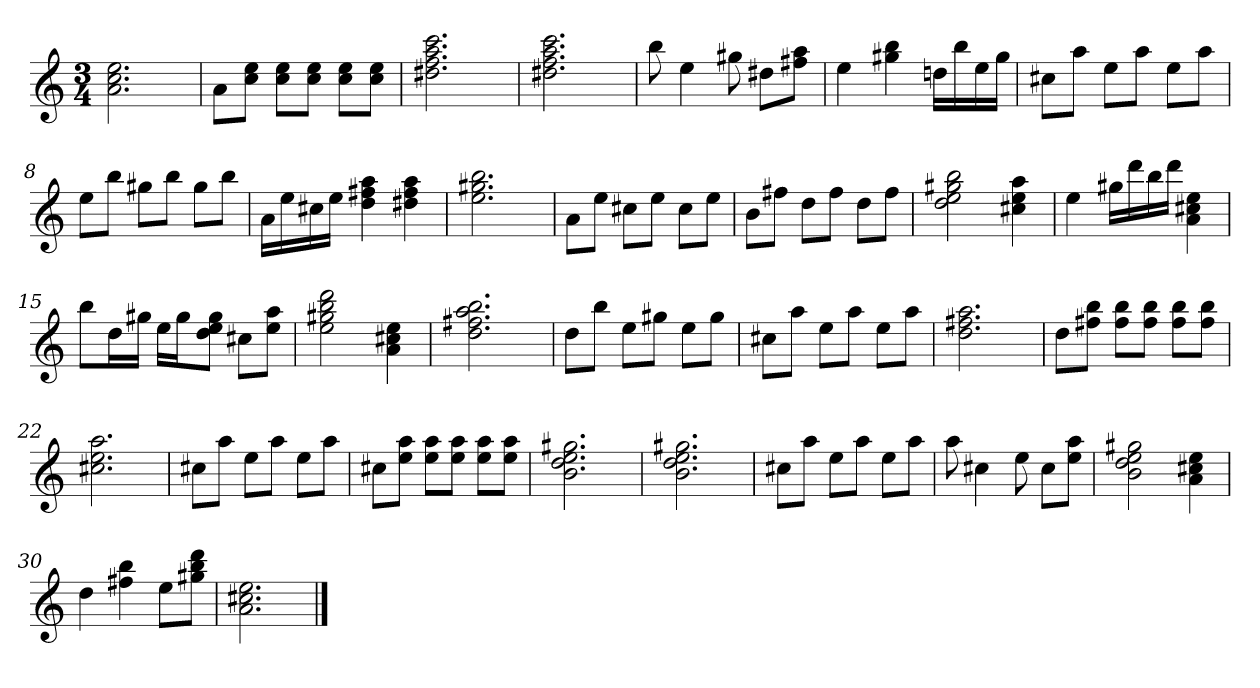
**kern
*part1
*staff1
*clefG2
*k[]
*M3/4
=1
2.a 2.cc 2.ee
=2
8aL
8cc 8eeJ
8cc 8eeL
8cc 8eeJ
8cc 8eeL
8cc 8eeJ
=3
2.dd#X 2.ff 2.aa 2.ccc
=4
2.dd#X 2.ff 2.aa 2.ccc
=5
8bb
4ee
8gg#X
8dd#XL
8ff#X 8aaJ
=6
4ee
4gg#X 4bb
16ddnLL
16bb
16ee
16gg#JJ
=7
8cc#XL
8aaJ
8eeL
8aaJ
8eeL
8aaJ
=8
8eeL
8bbJ
8gg#XL
8bbJ
8gg#L
8bbJ
=9
16aLL
16ee
16cc#X
16eeJJ
4dd 4ff#X 4aa
4dd#X 4ff# 4aa
=10
2.ee 2.gg#X 2.bb
=11
8aL
8eeJ
8cc#XL
8eeJ
8cc#L
8eeJ
=12
8bL
8ff#XJ
8ddL
8ff#J
8ddL
8ff#J
=13
2dd 2ee 2gg#X 2bb
4cc#X 4ee 4aa
=14
4ee
16gg#XLL
16ddd
16bb
16dddJJ
4a 4cc#X 4ee
=15
8bbL
16ddL
16gg#XJJ
16eeLL
16gg#J
8dd 8ee 8gg#J
8cc#XL
8ee 8aaJ
=16
2ee 2gg#X 2bb 2ddd
4a 4cc#X 4ee
=17
2.dd 2.ff#X 2.aa 2.bb
=18
8ddL
8bbJ
8eeL
8gg#XJ
8eeL
8gg#J
=19
8cc#XL
8aaJ
8eeL
8aaJ
8eeL
8aaJ
=20
2.dd 2.ff#X 2.aa
=21
8ddL
8ff#X 8bbJ
8ff# 8bbL
8ff# 8bbJ
8ff# 8bbL
8ff# 8bbJ
=22
2.cc#X 2.ee 2.aa
=23
8cc#XL
8aaJ
8eeL
8aaJ
8eeL
8aaJ
=24
8cc#XL
8ee 8aaJ
8ee 8aaL
8ee 8aaJ
8ee 8aaL
8ee 8aaJ
=25
2.b 2.dd 2.ee 2.gg#X
=26
2.b 2.dd 2.ee 2.gg#X
=27
8cc#XL
8aaJ
8eeL
8aaJ
8eeL
8aaJ
=28
8aa
4cc#X
8ee
8cc#L
8ee 8aaJ
=29
2b 2dd 2ee 2gg#X
4a 4cc#X 4ee
=30
4dd
4ff#X 4bb
8eeL
8gg#X 8bb 8dddJ
=31
2.a 2.cc#X 2.ee
==
*-
